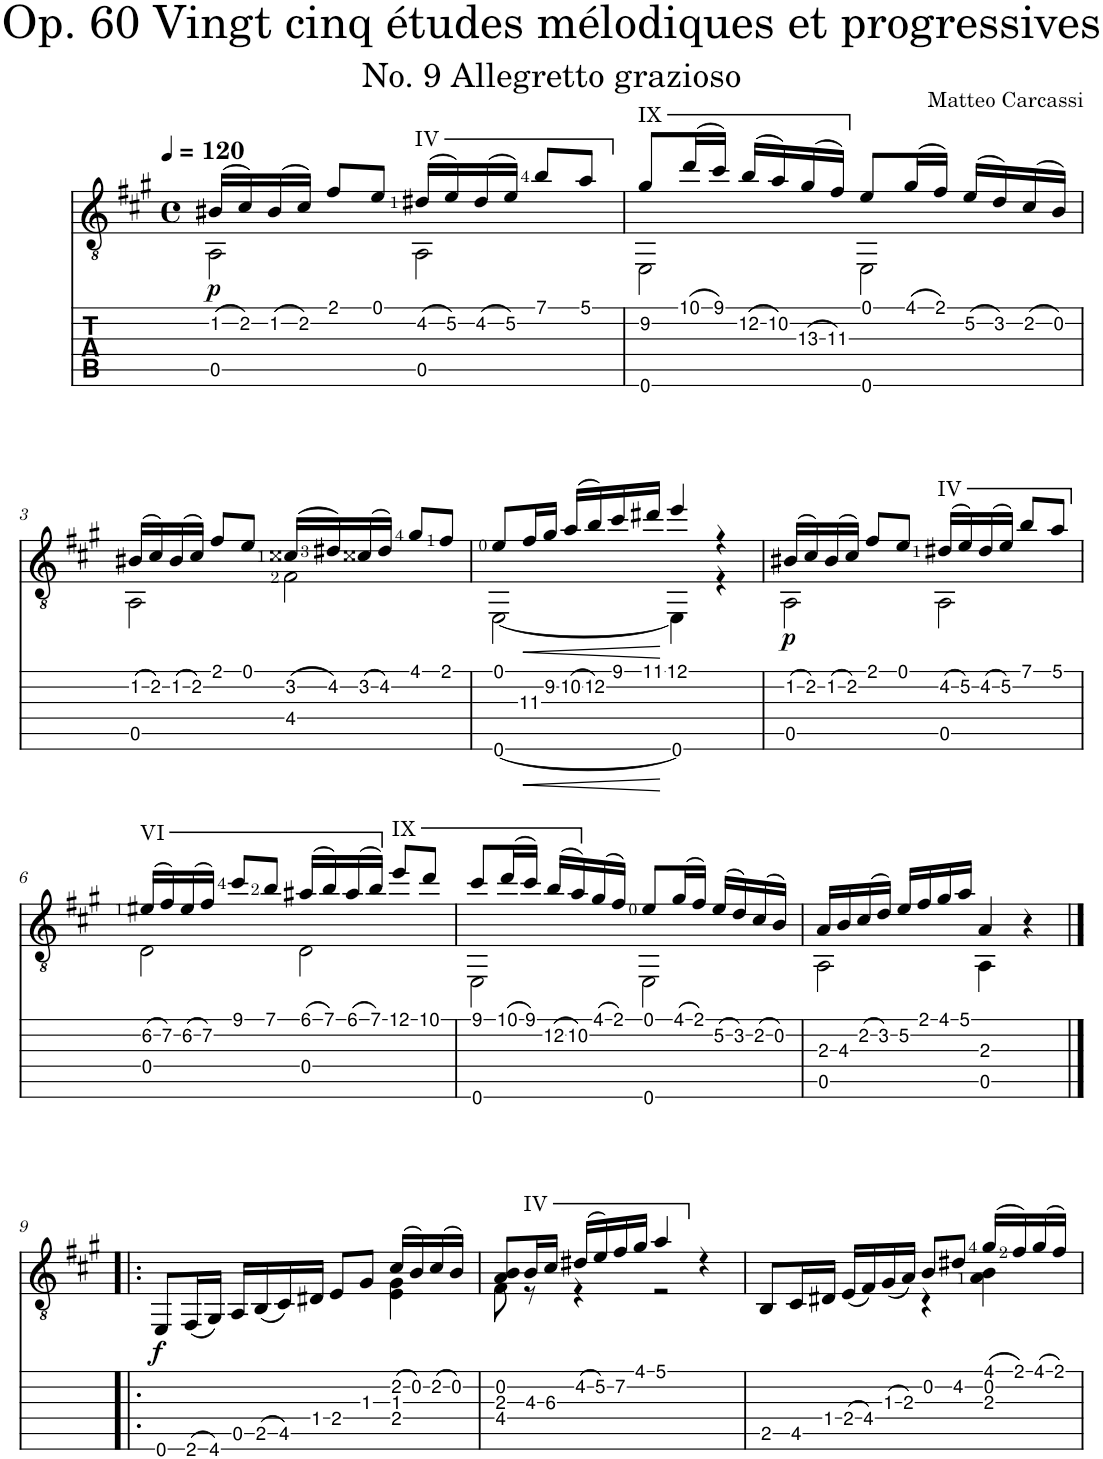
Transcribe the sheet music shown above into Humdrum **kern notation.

**kern	**kern	**dynam
*part1	*part1	*part1
*staff2	*staff1	*staff1/2
*I"Classical Guitar	*	*
*I'Guit.	*	*
*stria6	*	*
*	*clefGv2	*
*k[f#c#g#]	*k[f#c#g#]	*
*A:	*A:	*
*M4/4	*M4/4	*
*met(c)	*met(c)	*
*MM120	*MM120	*
=1	=1	=1
*^	*^	*
!	!	!	!	!LO:DY:b
16B#XLL	2AA	(16B#X/LL	2AA\	p
16c#J	.	16c#/)	.	.
16B#L	.	(16B#/	.	.
16c#JJ	.	16c#/JJ)	.	.
8f#L	.	8f#/L	.	.
8eJ	.	8e/J	.	.
!	!	!LO:TX:a:t=IV	!	!
16d#XLL	2AA	(16d#X/LL	2AA\	.
16eJ	.	16e/)	.	.
16d#L	.	(16d#/	.	.
16eJJ	.	16e/JJ)	.	.
8bL	.	8b/L	.	.
8aJ	.	8a/J	.	.
=2	=2	=2	=2	=2
!	!	!LO:TX:a:t=IX	!	!
8g#L	2EE	8g#/L	2EE\	.
16ddL	.	(16dd/L	.	.
16cc#JJ	.	16cc#/JJ)	.	.
16bLL	.	(16b/LL	.	.
16aJ	.	16a/)	.	.
16g#L	.	(16g#/	.	.
16f#JJ	.	16f#/JJ)	.	.
8eL	2EE	8e/L	2EE\	.
16g#L	.	(16g#/L	.	.
16f#JJ	.	16f#/JJ)	.	.
16eLL	.	(16e/LL	.	.
16dJ	.	16d/)	.	.
16c#L	.	(16c#/	.	.
16BJJ	.	16B/JJ)	.	.
!!LO:LB:g=z	!!
=3	=3	=3	=3	=3
16B#XLL	2AA	(16B#X/LL	2AA\	.
16c#J	.	16c#/)	.	.
16B#L	.	(16B#/	.	.
16c#JJ	.	16c#/JJ)	.	.
8f#L	.	8f#/L	.	.
8eJ	.	8e/J	.	.
16c##XLL	2F#	(16c##X/LL	2F#\	.
16d#XJ	.	16d#X/)	.	.
16c##XL	.	(16c##X/	.	.
16d#JJ	.	16d#/JJ)	.	.
8g#L	.	8g#/L	.	.
8f#J	.	8f#/J	.	.
=4	=4	=4	=4	=4
8eL	[2EE	8e/L	[2EE\	.
!	!	!	!	!LO:HP:b
16f#L	.	16f#/L	.	<
16g#JJ	.	16g#/JJ	.	.
16aLL	.	(16a/LL	.	.
16bJ	.	16b/)	.	.
16cc#L	.	16cc#/	.	.
16dd#XJJ	.	16dd#X/JJ	.	.
4ee	4EE]	4ee/	4EE\]	[
4r	4r	4r	4r	.
=5	=5	=5	=5	=5
!	!	!	!	!LO:DY:b
16B#XLL	2AA	(16B#X/LL	2AA\	p
16c#J	.	16c#/)	.	.
16B#L	.	(16B#/	.	.
16c#JJ	.	16c#/JJ)	.	.
8f#L	.	8f#/L	.	.
8eJ	.	8e/J	.	.
!	!	!LO:TX:a:t=IV	!	!
16d#XLL	2AA	(16d#X/LL	2AA\	.
16eJ	.	16e/)	.	.
16d#L	.	(16d#/	.	.
16eJJ	.	16e/JJ)	.	.
8bL	.	8b/L	.	.
8aJ	.	8a/J	.	.
!!LO:LB:g=z	!!
=6	=6	=6	=6	=6
!	!	!LO:TX:a:t=VI	!	!
16e#XLL	2D	(16e#X/LL	2D\	.
16f#J	.	16f#/)	.	.
16e#L	.	(16e#/	.	.
16f#JJ	.	16f#/JJ)	.	.
8cc#L	.	8cc#/L	.	.
8bJ	.	8b/J	.	.
16a#XLL	2D	(16a#X/LL	2D\	.
16bJ	.	16b/)	.	.
16a#L	.	(16a#/	.	.
16bJJ	.	16b/JJ)	.	.
!	!	!LO:TX:a:t=IX	!	!
8eeL	.	8ee/L	.	.
8ddJ	.	8dd/J	.	.
=7	=7	=7	=7	=7
8cc#L	2EE	8cc#/L	2EE\	.
16ddL	.	(16dd/L	.	.
16cc#JJ	.	16cc#/JJ)	.	.
16bLL	.	(16b/LL	.	.
16aJ	.	16a/)	.	.
16g#L	.	(16g#/	.	.
16f#JJ	.	16f#/JJ)	.	.
8eL	2EE	8e/L	2EE\	.
16g#L	.	(16g#/L	.	.
16f#JJ	.	16f#/JJ)	.	.
16eLL	.	(16e/LL	.	.
16dJ	.	16d/)	.	.
16c#L	.	(16c#/	.	.
16BJJ	.	16B/JJ)	.	.
=8	=8	=8	=8	=8
16ALL	2AA	16A/LL	2AA\	.
16BJ	.	16B/	.	.
16c#L	.	(16c#/	.	.
16dJJ	.	16d/JJ)	.	.
16eLL	.	16e/LL	.	.
16f#J	.	16f#/	.	.
16g#L	.	16g#/	.	.
16aJJ	.	16a/JJ	.	.
4A	4AA	4A/	4AA\	.
4r	4r	4r	4ryy	.
!!LO:LB:g=z	!!
=9|!:	=9|!:	=9|!:	=9|!:	=9|!:
!	!	!	!	!LO:DY:b
8EEL	2.ryy	8EE/L	2.ryy	f
16FF#L	.	(16FF#/L	.	.
16GG#JJ	.	16GG#/JJ)	.	.
16AALL	.	16AA/LL	.	.
16BBJ	.	(16BB/	.	.
16C#L	.	16C#/)	.	.
16D#XJJ	.	16D#X/JJ	.	.
8EL	.	8E/L	.	.
8G#J	.	8G#/J	.	.
16c#LL	4E 4G#	(16c#/LL	4E\ 4G#\	.
16BJ	.	16B/)	.	.
16c#L	.	(16c#/	.	.
16BJJ	.	16B/JJ)	.	.
=10	=10	=10	=10	=10
8A\ 8B\L	8F#	8A/ 8B/L	8F#\	.
!	!	!LO:TX:a:t=IV	!	!
16BL	8r	16B/L	8r	.
16c#JJ	.	16c#/JJ	.	.
16d#XLL	4r	(16d#X/LL	4r	.
16eJ	.	16e/)	.	.
16f#L	.	16f#/	.	.
16g#JJ	.	16g#/JJ	.	.
4a	2r	4a/	2r	.
4r	.	4r	.	.
=11	=11	=11	=11	=11
8BBL	2ryy	8BB/L	2ryy	.
16C#L	.	16C#/L	.	.
16D#XJJ	.	16D#X/JJ	.	.
16ELL	.	(16E/LL	.	.
16F#J	.	16F#/)	.	.
16G#L	.	(16G#/	.	.
16AJJ	.	16A/JJ)	.	.
8BL	4r	8B/L	4r	.
8d#XJ	.	8d#X/J	.	.
16g#LL	4A 4B	(16g#/LL	4A\ 4B\	.
16f#J	.	16f#/)	.	.
16g#L	.	(16g#/	.	.
16f#JJ	.	16f#/JJ)	.	.
*v	*v	*	*	*
*	*v	*v	*
=	=	=
*-	*-	*-
